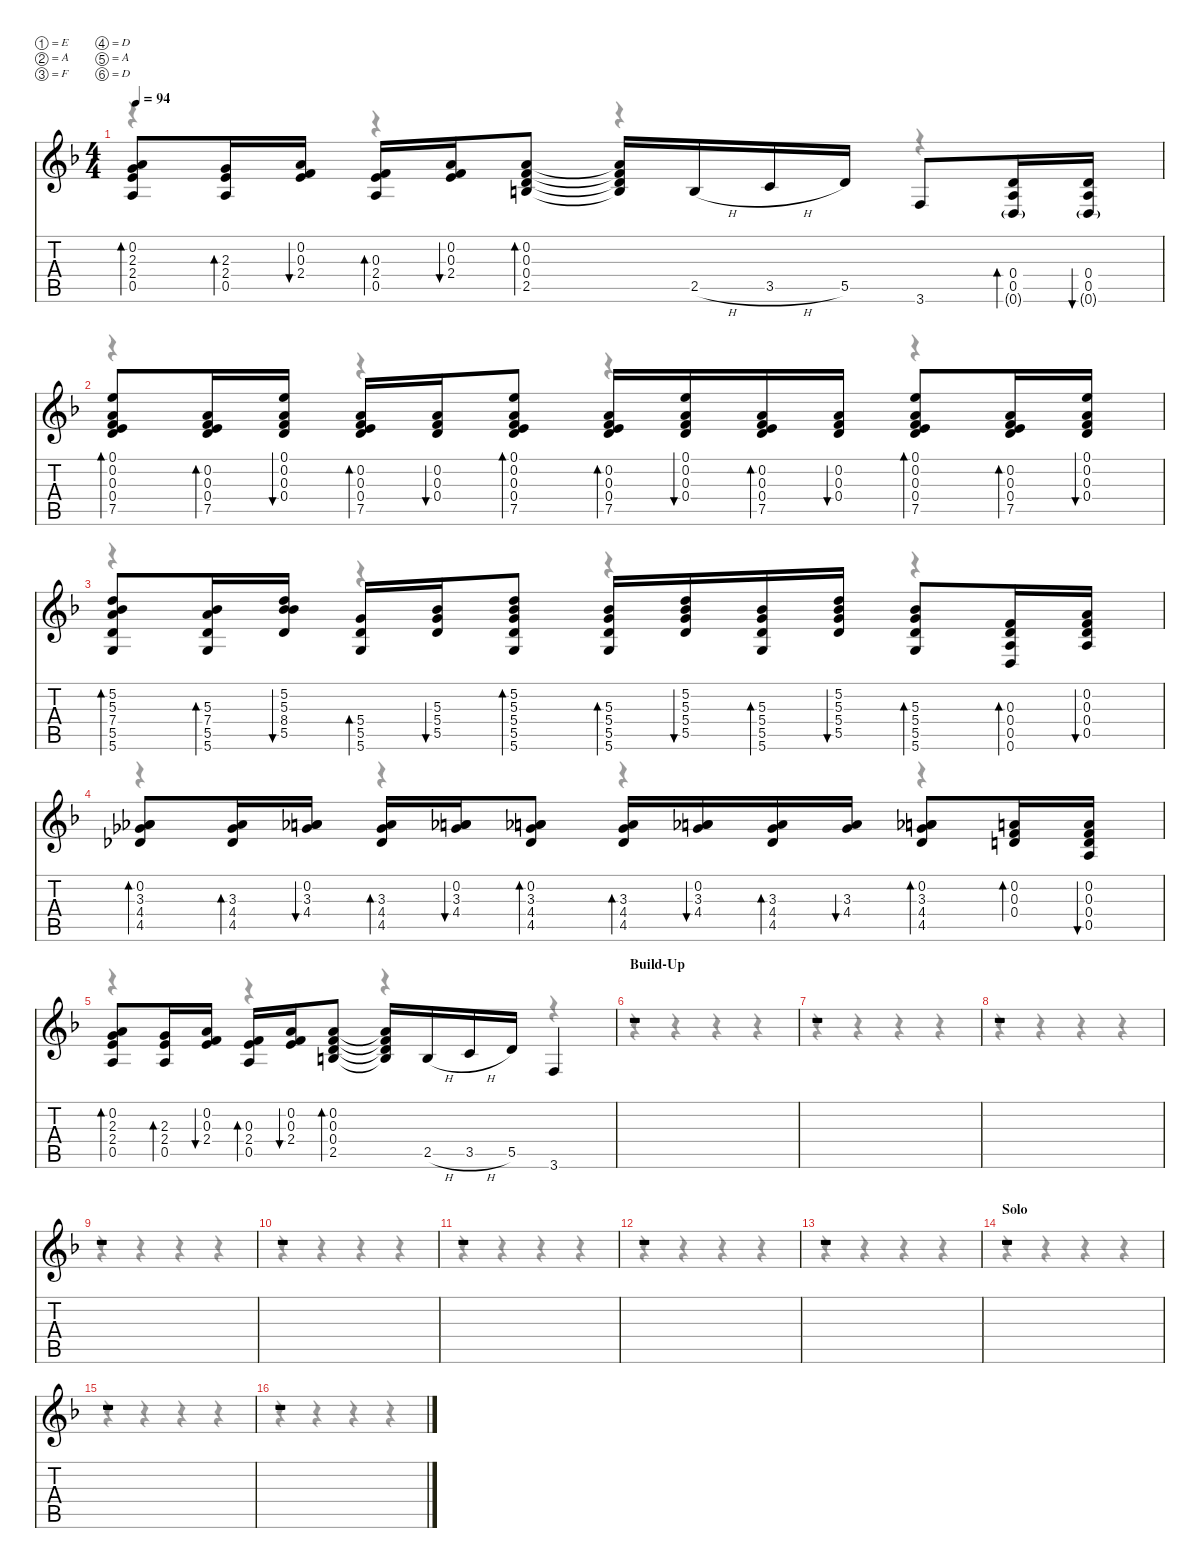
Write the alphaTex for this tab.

\defaultSystemsLayout 4
\hideDynamics
\bracketExtendMode nobrackets
\singleTrackTrackNamePolicy hidden
\multiTrackTrackNamePolicy hidden
\otherSystemsTrackNameOrientation horizontal
\track ("M. Akerfeldt (Acoustic)" "s.guit.") {instrument acousticguitarsteel}
\staff {score tabs}
\tuning (E4 A3 F3 D3 A2 D2)
\voice
\ts (4 4)
\tempo 94
\clef g2
\ks dminor
(0.2{acc forcenatural} 2.3{acc forcenatural} 2.4{acc forcenatural} 0.5{acc forcenatural}).8{bd 30 dy f beam Up} (2.3{acc forcenatural} 2.4{acc forcenatural} 0.5{acc forcenatural}).16{bd 30 beam Up} (0.2{acc forcenatural} 0.3{acc forcenatural} 2.4{acc forcenatural}).16{bu 30 beam Up} (0.3{acc forcenatural} 2.4{acc forcenatural} 0.5{acc forcenatural}).16{bd 30 beam Up} (0.2{acc forcenatural} 0.3{acc forcenatural} 2.4{acc forcenatural}).16{bu 30 beam Up} (0.2{acc forcenatural} 0.3{acc forcenatural} 0.4{acc forcenatural} 2.5{acc forcenatural}).8{bd 30 dy mf beam Up} (0.2{t acc forcenatural} 0.3{t acc forcenatural} 0.4{t acc forcenatural} 2.5{t acc forcenatural}).16{dy f beam Up} 2.5{h acc forcenatural}.16{beam Up} 3.5{h acc forcenatural}.16{dy ff beam Up} 5.5{acc forcenatural}.16{beam Up} 3.6{acc forcenatural}.8{dy f beam Up} (0.4{acc forcenatural} 0.5{acc forcenatural} 0.6{g acc forcenatural}).16{bd 30 dy mf beam Up} (0.4{acc forcenatural} 0.5{acc forcenatural} 0.6{g acc forcenatural}).16{bu 30 beam Up} |
(0.1{acc forcenatural} 0.2{acc forcenatural} 0.3{acc forcenatural} 0.4{acc forcenatural} 7.5{acc forcenatural}).8{bd 30 beam Up} (0.2{acc forcenatural} 0.3{acc forcenatural} 0.4{acc forcenatural} 7.5{acc forcenatural}).16{bd 30 dy f beam Up} (0.1{acc forcenatural} 0.2{acc forcenatural} 0.3{acc forcenatural} 0.4{acc forcenatural}).16{bu 30 dy mf beam Up} (0.2{acc forcenatural} 0.3{acc forcenatural} 0.4{acc forcenatural} 7.5{acc forcenatural}).16{bd 30 dy f beam Up} (0.2{acc forcenatural} 0.3{acc forcenatural} 0.4{acc forcenatural}).16{bu 30 beam Up} (0.1{acc forcenatural} 0.2{acc forcenatural} 0.3{acc forcenatural} 0.4{acc forcenatural} 7.5{acc forcenatural}).8{bd 30 dy mf beam Up} (0.2{acc forcenatural} 0.3{acc forcenatural} 0.4{acc forcenatural} 7.5{acc forcenatural}).16{bd 30 dy f beam Up} (0.1{acc forcenatural} 0.2{acc forcenatural} 0.3{acc forcenatural} 0.4{acc forcenatural}).16{bu 30 dy mf beam Up} (0.2{acc forcenatural} 0.3{acc forcenatural} 0.4{acc forcenatural} 7.5{acc forcenatural}).16{bd 30 dy f beam Up} (0.2{acc forcenatural} 0.3{acc forcenatural} 0.4{acc forcenatural}).16{bu 30 beam Up} (0.1{acc forcenatural} 0.2{acc forcenatural} 0.3{acc forcenatural} 0.4{acc forcenatural} 7.5{acc forcenatural}).8{bd 30 dy mf beam Up} (0.2{acc forcenatural} 0.3{acc forcenatural} 0.4{acc forcenatural} 7.5{acc forcenatural}).16{bd 30 dy f beam Up} (0.1{acc forcenatural} 0.2{acc forcenatural} 0.3{acc forcenatural} 0.4{acc forcenatural}).16{bu 30 dy mf beam Up} |
(5.2{acc forcenatural} 5.3{acc b} 7.4{acc forcenatural} 5.5{acc forcenatural} 5.6{acc forcenatural}).8{bd 30 dy f beam Up} (5.3{acc b} 7.4{acc forcenatural} 5.5{acc forcenatural} 5.6{acc forcenatural}).16{bd 30 beam Up} (5.2{acc forcenatural} 5.3{acc b} 8.4{acc b} 5.5{acc forcenatural}).16{bu 30 beam Up} (5.4{acc forcenatural} 5.5{acc forcenatural} 5.6{acc forcenatural}).16{bd 30 beam Up} (5.3{acc b} 5.4{acc forcenatural} 5.5{acc forcenatural}).16{bu 30 beam Up} (5.2{acc forcenatural} 5.3{acc b} 5.4{acc forcenatural} 5.5{acc forcenatural} 5.6{acc forcenatural}).8{bd 30 beam Up} (5.3{acc b} 5.4{acc forcenatural} 5.5{acc forcenatural} 5.6{acc forcenatural}).16{bd 30 beam Up} (5.2{acc forcenatural} 5.3{acc b} 5.4{acc forcenatural} 5.5{acc forcenatural}).16{bu 30 beam Up} (5.3{acc b} 5.4{acc forcenatural} 5.5{acc forcenatural} 5.6{acc forcenatural}).16{bd 30 beam Up} (5.2{acc forcenatural} 5.3{acc b} 5.4{acc forcenatural} 5.5{acc forcenatural}).16{bu 30 beam Up} (5.3{acc b} 5.4{acc forcenatural} 5.5{acc forcenatural} 5.6{acc forcenatural}).8{bd 30 beam Up} (0.3{acc forcenatural} 0.4{acc forcenatural} 0.5{acc forcenatural} 0.6{acc forcenatural}).16{bd 30 beam Up} (0.2{acc forcenatural} 0.3{acc forcenatural} 0.4{acc forcenatural} 0.5{acc forcenatural}).16{bu 30 beam Up} |
(0.2{acc forcenatural} 3.3{acc b} 4.4{acc b} 4.5{acc b}).8{bd 30 beam Up} (3.3{acc b} 4.4{acc b} 4.5{acc b}).16{bd 30 beam Up} (0.2{acc forcenatural} 3.3{acc b} 4.4{acc b}).16{bu 30 beam Up} (3.3{acc b} 4.4{acc b} 4.5{acc b}).16{bd 30 beam Up} (0.2{acc forcenatural} 3.3{acc b} 4.4{acc b}).16{bu 30 beam Up} (0.2{acc forcenatural} 3.3{acc b} 4.4{acc b} 4.5{acc b}).8{bd 30 beam Up} (3.3{acc b} 4.4{acc b} 4.5{acc b}).16{bd 30 beam Up} (0.2{acc forcenatural} 3.3{acc b} 4.4{acc b}).16{bu 30 beam Up} (3.3{acc b} 4.4{acc b} 4.5{acc b}).16{bd 30 beam Up} (3.3{acc b} 4.4{acc b}).16{bu 30 beam Up} (0.2{acc forcenatural} 3.3{acc b} 4.4{acc b} 4.5{acc b}).8{bd 30 beam Up} (0.2{acc forcenatural} 0.3{acc forcenatural} 0.4{acc forcenatural}).16{bd 30 beam Up} (0.2{acc forcenatural} 0.3{acc forcenatural} 0.4{acc forcenatural} 0.5{acc forcenatural}).16{bu 30 beam Up} |
(0.2{acc forcenatural} 2.3{acc forcenatural} 2.4{acc forcenatural} 0.5{acc forcenatural}).8{bd 30 beam Up} (2.3{acc forcenatural} 2.4{acc forcenatural} 0.5{acc forcenatural}).16{bd 30 beam Up} (0.2{acc forcenatural} 0.3{acc forcenatural} 2.4{acc forcenatural}).16{bu 30 beam Up} (0.3{acc forcenatural} 2.4{acc forcenatural} 0.5{acc forcenatural}).16{bd 30 beam Up} (0.2{acc forcenatural} 0.3{acc forcenatural} 2.4{acc forcenatural}).16{bu 30 beam Up} (0.2{acc forcenatural} 0.3{acc forcenatural} 0.4{acc forcenatural} 2.5{acc forcenatural}).8{bd 30 dy mf beam Up} (0.2{t acc forcenatural} 0.3{t acc forcenatural} 0.4{t acc forcenatural} 2.5{t acc forcenatural}).16{dy f beam Up} 2.5{h acc forcenatural}.16{beam Up} 3.5{h acc forcenatural}.16{dy ff beam Up} 5.5{acc forcenatural}.16{beam Up} 3.6{acc forcenatural}.4{dy f beam Up} |
\section ("" "Build-Up")
r.1{beam Up} |
r.1{beam Up} |
r.1{beam Up} |
r.1{beam Up} |
r.1{beam Up} |
r.1{beam Up} |
r.1{beam Up} |
r.1{beam Up} |
\section ("" "Solo")
r.1{beam Up} |
r.1{beam Up} |
r.1{beam Up}
\voice
\clef g2
\ottava regular
\simile none
\ks dminor
r.4{dy mf beam Down} r.4{beam Down} r.4{beam Down} r.4{beam Down} |
r.4{beam Down} r.4{beam Down} r.4{beam Down} r.4{beam Down} |
r.4{beam Down} r.4{beam Down} r.4{beam Down} r.4{beam Down} |
r.4{beam Down} r.4{beam Down} r.4{beam Down} r.4{beam Down} |
r.4{beam Down} r.4{beam Down} r.4{beam Down} r.4{beam Down} |
r.4{beam Down} r.4{beam Down} r.4{beam Down} r.4{beam Down} |
r.4{beam Down} r.4{beam Down} r.4{beam Down} r.4{beam Down} |
r.4{beam Down} r.4{beam Down} r.4{beam Down} r.4{beam Down} |
r.4{beam Down} r.4{beam Down} r.4{beam Down} r.4{beam Down} |
r.4{beam Down} r.4{beam Down} r.4{beam Down} r.4{beam Down} |
r.4{beam Down} r.4{beam Down} r.4{beam Down} r.4{beam Down} |
r.4{beam Down} r.4{beam Down} r.4{beam Down} r.4{beam Down} |
r.4{beam Down} r.4{beam Down} r.4{beam Down} r.4{beam Down} |
r.4{beam Down} r.4{beam Down} r.4{beam Down} r.4{beam Down} |
r.4{beam Down} r.4{beam Down} r.4{beam Down} r.4{beam Down} |
r.4{beam Down} r.4{beam Down} r.4{beam Down} r.4{beam Down}
